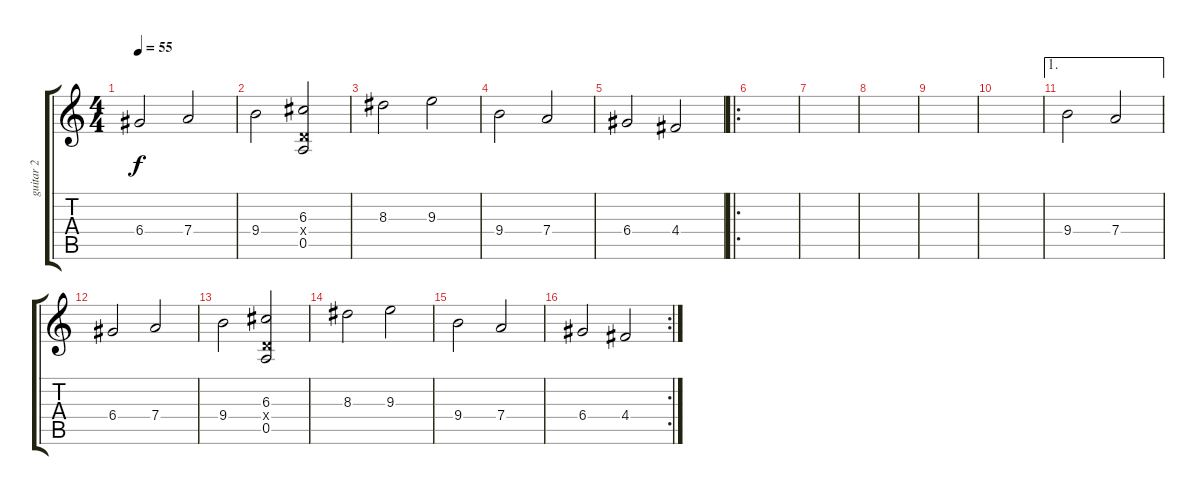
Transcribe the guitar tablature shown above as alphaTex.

\track ("guitar 2" "guitar 2") {instrument electricguitarclean}
\staff {score tabs}
\tuning (E4 B3 G3 D3 A2 E2) {hide}
\ts (4 4)
\tempo 55
\clef g2
\ks c
6.4.2{dy f} 7.4.2 |
9.4.2 (6.3 0.4{x} 0.5).2 |
8.3.2 9.3.2 |
9.4.2 7.4.2 |
6.4.2 4.4.2 |
\ro
|
|
|
|
|
\ae 1
9.4.2 7.4.2 |
6.4.2 7.4.2 |
9.4.2 (6.3 0.4{x} 0.5).2 |
8.3.2 9.3.2 |
9.4.2 7.4.2 |
\rc 2
6.4.2 4.4.2
